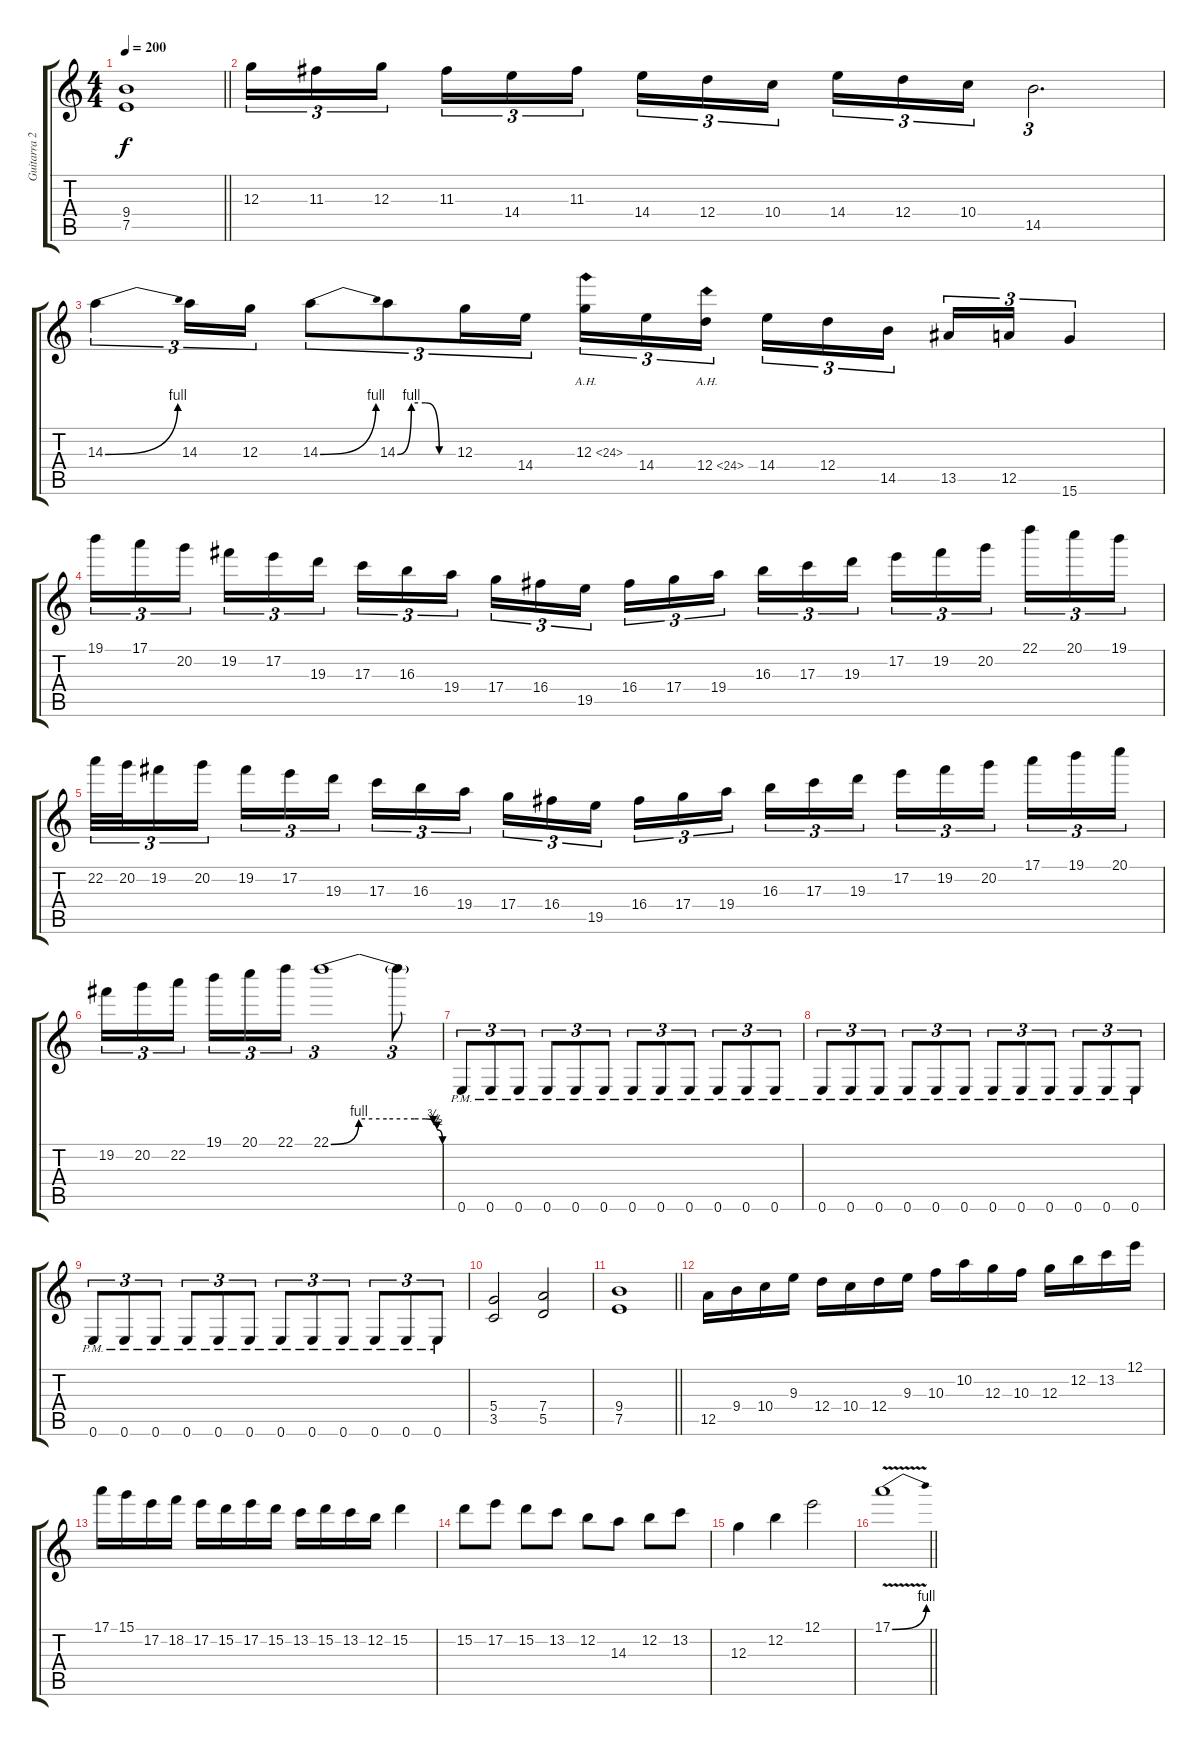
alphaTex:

\track ("Guitarra 2" "Guitarra 2") {instrument overdrivenguitar}
\staff {score tabs}
\tuning (E4 B3 G3 D3 A2 E2) {hide}
\ts (4 4)
\tempo 200
\clef g2
\barLineRight lightlight
\ks c
(9.4 7.5).1{dy f} |
12.3.16{tu (3 2)} 11.3.16{tu (3 2)} 12.3.16{tu (3 2) beam splitsecondary} 11.3.16{tu (3 2)} 14.4.16{tu (3 2)} 11.3.16{tu (3 2)} 14.4.16{tu (3 2)} 12.4.16{tu (3 2)} 10.4.16{tu (3 2) beam splitsecondary} 14.4.16{tu (3 2)} 12.4.16{tu (3 2)} 10.4.16{tu (3 2)} 14.5.2{d tu (3 2)} |
14.3{be (bend 0 0 60 4)}.4{tu (3 2)} 14.3.16{tu (3 2)} 12.3.16{tu (3 2)} 14.3{be (bend 0 0 60 4)}.8{tu (3 2)} 14.3{be (custom 0 0 15 4 30 4 45 0 60 0)}.8{tu (3 2)} 12.3.16{tu (3 2)} 14.4.16{tu (3 2)} 12.3{ah 12}.16{tu (3 2)} 14.4.16{tu (3 2)} 12.4{ah 12}.16{tu (3 2) beam splitsecondary} 14.4.16{tu (3 2)} 12.4.16{tu (3 2)} 14.5.16{tu (3 2)} 13.5.16{tu (3 2)} 12.5.16{tu (3 2)} 15.6.4{tu (3 2)} |
19.1.16{tu (3 2)} 17.1.16{tu (3 2)} 20.2.16{tu (3 2) beam splitsecondary} 19.2.16{tu (3 2)} 17.2.16{tu (3 2)} 19.3.16{tu (3 2)} 17.3.16{tu (3 2)} 16.3.16{tu (3 2)} 19.4.16{tu (3 2) beam splitsecondary} 17.4.16{tu (3 2)} 16.4.16{tu (3 2)} 19.5.16{tu (3 2)} 16.4.16{tu (3 2)} 17.4.16{tu (3 2)} 19.4.16{tu (3 2) beam splitsecondary} 16.3.16{tu (3 2)} 17.3.16{tu (3 2)} 19.3.16{tu (3 2)} 17.2.16{tu (3 2)} 19.2.16{tu (3 2)} 20.2.16{tu (3 2) beam splitsecondary} 22.1.16{tu (3 2)} 20.1.16{tu (3 2)} 19.1.16{tu (3 2)} |
22.2.32{tu (3 2)} 20.2.32{tu (3 2)} 19.2.16{tu (3 2)} 20.2.16{tu (3 2) beam splitsecondary} 19.2.16{tu (3 2)} 17.2.16{tu (3 2)} 19.3.16{tu (3 2)} 17.3.16{tu (3 2)} 16.3.16{tu (3 2)} 19.4.16{tu (3 2) beam splitsecondary} 17.4.16{tu (3 2)} 16.4.16{tu (3 2)} 19.5.16{tu (3 2)} 16.4.16{tu (3 2)} 17.4.16{tu (3 2)} 19.4.16{tu (3 2) beam splitsecondary} 16.3.16{tu (3 2)} 17.3.16{tu (3 2)} 19.3.16{tu (3 2)} 17.2.16{tu (3 2)} 19.2.16{tu (3 2)} 20.2.16{tu (3 2) beam splitsecondary} 17.1.16{tu (3 2)} 19.1.16{tu (3 2)} 20.1.16{tu (3 2)} |
19.2.16{tu (3 2)} 20.2.16{tu (3 2)} 22.2.16{tu (3 2) beam splitsecondary} 19.1.16{tu (3 2)} 20.1.16{tu (3 2)} 22.1.16{tu (3 2)} 22.1{be (custom 0 0 15 4 30 4 45 4 51 4 55 3 57 2 60 0)}.1{tu (3 2)} 22.1{t}.8{tu (3 2)} |
0.6{pm}.8{tu (3 2)} 0.6{pm}.8{tu (3 2)} 0.6{pm}.8{tu (3 2)} 0.6{pm}.8{tu (3 2)} 0.6{pm}.8{tu (3 2)} 0.6{pm}.8{tu (3 2)} 0.6{pm}.8{tu (3 2)} 0.6{pm}.8{tu (3 2)} 0.6{pm}.8{tu (3 2)} 0.6{pm}.8{tu (3 2)} 0.6{pm}.8{tu (3 2)} 0.6{pm}.8{tu (3 2)} |
0.6{pm}.8{tu (3 2)} 0.6{pm}.8{tu (3 2)} 0.6{pm}.8{tu (3 2)} 0.6{pm}.8{tu (3 2)} 0.6{pm}.8{tu (3 2)} 0.6{pm}.8{tu (3 2)} 0.6{pm}.8{tu (3 2)} 0.6{pm}.8{tu (3 2)} 0.6{pm}.8{tu (3 2)} 0.6{pm}.8{tu (3 2)} 0.6{pm}.8{tu (3 2)} 0.6{pm}.8{tu (3 2)} |
0.6{pm}.8{tu (3 2)} 0.6{pm}.8{tu (3 2)} 0.6{pm}.8{tu (3 2)} 0.6{pm}.8{tu (3 2)} 0.6{pm}.8{tu (3 2)} 0.6{pm}.8{tu (3 2)} 0.6{pm}.8{tu (3 2)} 0.6{pm}.8{tu (3 2)} 0.6{pm}.8{tu (3 2)} 0.6{pm}.8{tu (3 2)} 0.6{pm}.8{tu (3 2)} 0.6{pm}.8{tu (3 2)} |
(5.4 3.5).2 (7.4 5.5).2 |
\barLineRight lightlight
(9.4 7.5).1 |
12.5.16 9.4.16 10.4.16 9.3.16 12.4.16 10.4.16 12.4.16 9.3.16 10.3.16 10.2.16 12.3.16 10.3.16 12.3.16 12.2.16 13.2.16 12.1.16 |
17.1.16 15.1.16 17.2.16 18.2.16 17.2.16 15.2.16 17.2.16 15.2.16 13.2.16 15.2.16 13.2.16 12.2.16 15.2.4 |
15.2.8 17.2.8 15.2.8 13.2.8 12.2.8 14.3.8 12.2.8 13.2.8 |
12.3.4 12.2.4 12.1.2 |
\barLineRight lightlight
17.1{be (bend 0 0 60 4) v}.1
